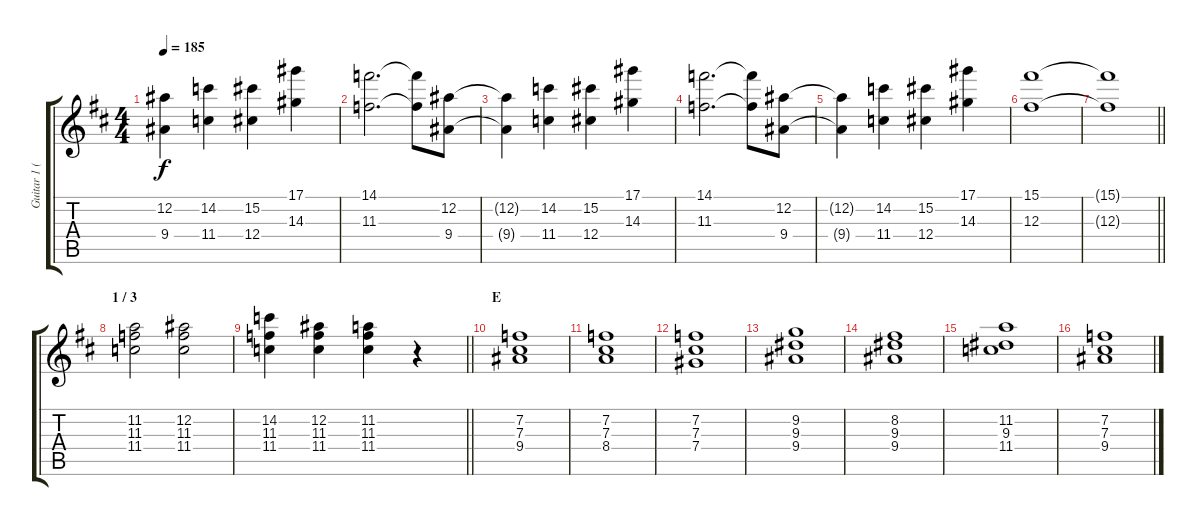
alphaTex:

\track ("Guitar 1 (Sukito)" "Guitar 1 (") {instrument overdrivenguitar}
\staff {score tabs}
\tuning (Eb4 Bb3 Gb3 Db3 Ab2 Eb2) {hide}
\ts (4 4)
\tempo 185
\clef g2
\ks d
(12.2{t} 9.4{t}).4{dy f} (14.2 11.4).4 (15.2 12.4).4 (17.1 14.3).4 |
(14.1 11.3).2{d} (14.1{t} 11.3{t}).8 (12.2 9.4).8 |
(12.2{t} 9.4{t}).4 (14.2 11.4).4 (15.2 12.4).4 (17.1 14.3).4 |
(14.1 11.3).2{d} (14.1{t} 11.3{t}).8 (12.2 9.4).8 |
(12.2{t} 9.4{t}).4 (14.2 11.4).4 (15.2 12.4).4 (17.1 14.3).4 |
(15.1 12.3).1 |
\barLineRight lightlight
(15.1{t} 12.3{t}).1 |
\section ("" "1 / 3")
(11.2 11.3 11.4).2 (12.2 11.3 11.4).2 |
\barLineRight lightlight
(14.2 11.3 11.4).4 (12.2 11.3 11.4).4 (11.2 11.3 11.4).4 r.4 |
\section ("" "E")
(7.2 7.3 9.4).1 |
(7.2 7.3 8.4).1 |
(7.2 7.3 7.4).1 |
(9.2 9.3 9.4).1 |
(8.2 9.3 9.4).1 |
(11.2 9.3 11.4).1 |
(7.2 7.3 9.4).1
